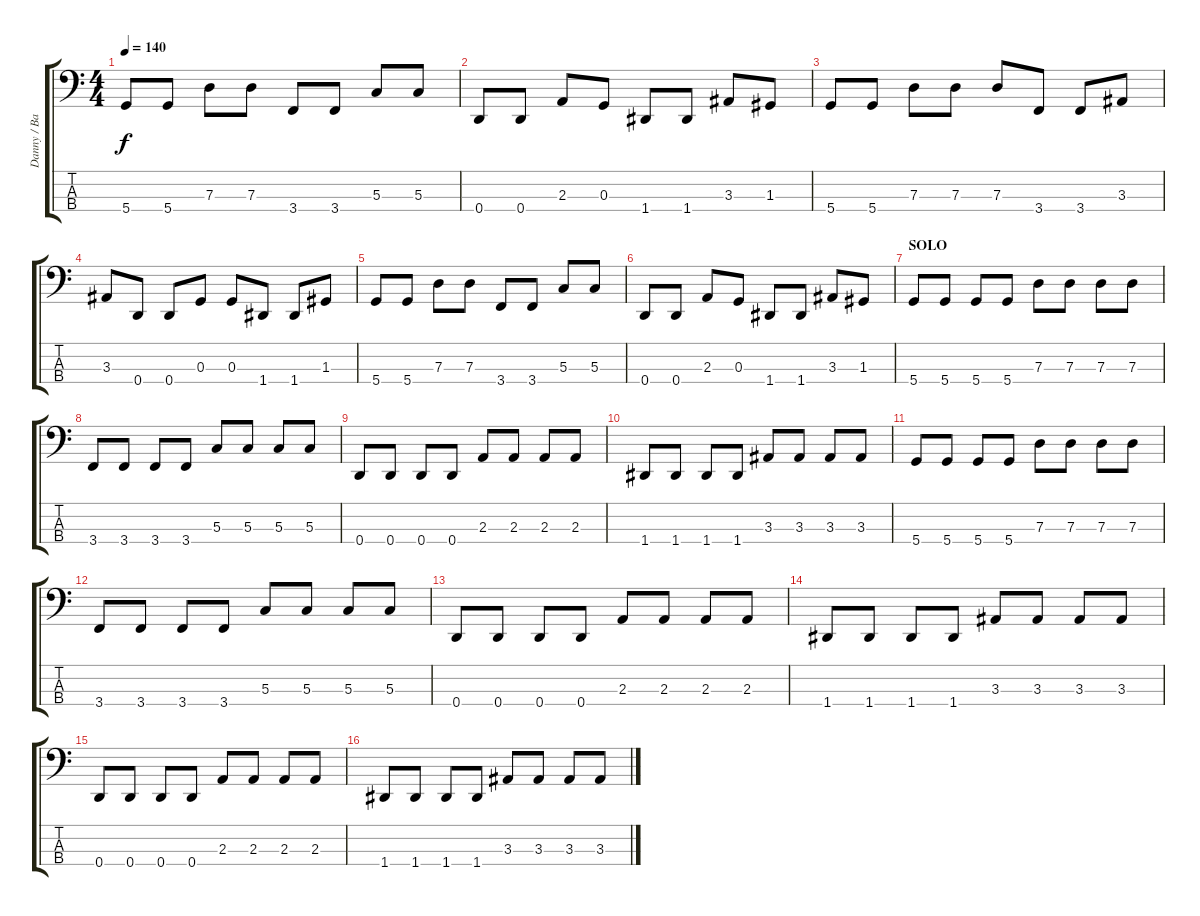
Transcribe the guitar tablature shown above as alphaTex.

\track ("Danny / Bass" "Danny / Ba") {instrument electricbasspick}
\staff {score tabs}
\tuning (F2 C2 G1 D1) {hide}
\ts (4 4)
\tempo 140
\clef f4
\ks c
5.4.8{dy f} 5.4.8 7.3.8 7.3.8 3.4.8 3.4.8 5.3.8 5.3.8 |
0.4.8 0.4.8 2.3.8 0.3.8 1.4.8 1.4.8 3.3.8 1.3.8 |
5.4.8 5.4.8 7.3.8 7.3.8 7.3.8 3.4.8 3.4.8 3.3.8 |
3.3.8 0.4.8 0.4.8 0.3.8 0.3.8 1.4.8 1.4.8 1.3.8 |
5.4.8 5.4.8 7.3.8 7.3.8 3.4.8 3.4.8 5.3.8 5.3.8 |
0.4.8 0.4.8 2.3.8 0.3.8 1.4.8 1.4.8 3.3.8 1.3.8 |
\section ("" "SOLO")
5.4.8 5.4.8 5.4.8 5.4.8 7.3.8 7.3.8 7.3.8 7.3.8 |
3.4.8 3.4.8 3.4.8 3.4.8 5.3.8 5.3.8 5.3.8 5.3.8 |
0.4.8 0.4.8 0.4.8 0.4.8 2.3.8 2.3.8 2.3.8 2.3.8 |
1.4.8 1.4.8 1.4.8 1.4.8 3.3.8 3.3.8 3.3.8 3.3.8 |
5.4.8 5.4.8 5.4.8 5.4.8 7.3.8 7.3.8 7.3.8 7.3.8 |
3.4.8 3.4.8 3.4.8 3.4.8 5.3.8 5.3.8 5.3.8 5.3.8 |
0.4.8 0.4.8 0.4.8 0.4.8 2.3.8 2.3.8 2.3.8 2.3.8 |
\section ("" "")
1.4.8 1.4.8 1.4.8 1.4.8 3.3.8 3.3.8 3.3.8 3.3.8 |
0.4.8 0.4.8 0.4.8 0.4.8 2.3.8 2.3.8 2.3.8 2.3.8 |
1.4.8 1.4.8 1.4.8 1.4.8 3.3.8 3.3.8 3.3.8 3.3.8
